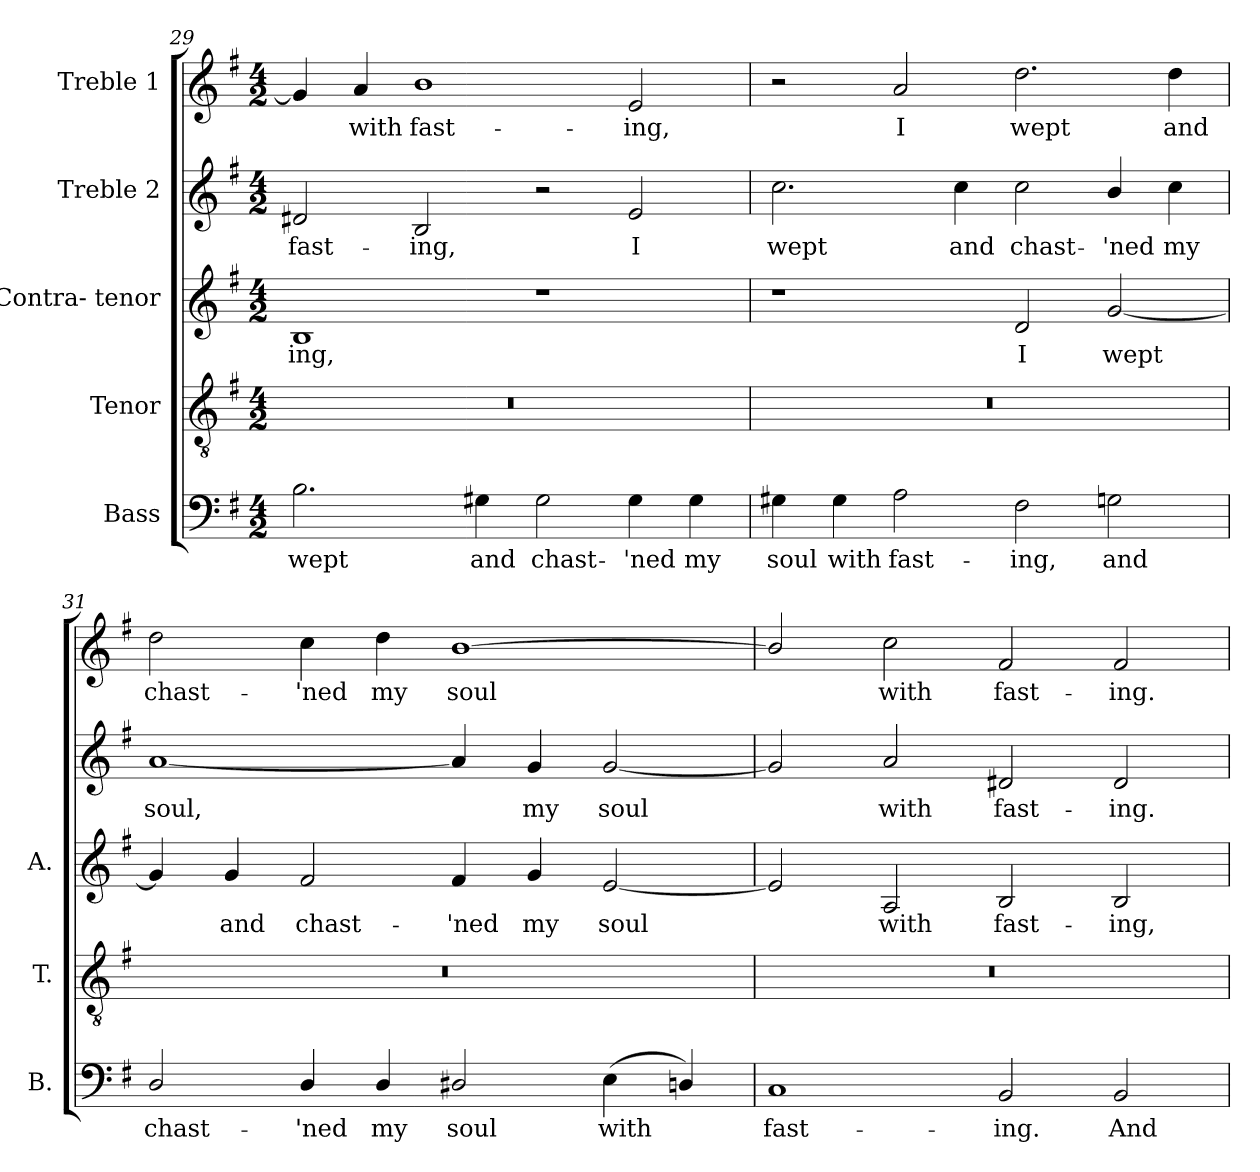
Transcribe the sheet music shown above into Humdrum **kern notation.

**kern	**text	**kern	**kern	**text	**kern	**text	**kern	**text
*part5	*part5	*part4	*part3	*part3	*part2	*part2	*part1	*part1
*staff5	*staff5	*staff4	*staff3	*staff3	*staff2	*staff2	*staff1	*staff1
*I"Bass	*	*I"Tenor	*I"Contra- tenor	*	*I"Treble 2	*	*I"Treble 1	*
*I'B.	*	*I'T.	*I'A.	*	*	*	*	*
*clefF4	*	*clefGv2	*clefG2	*	*clefG2	*	*clefG2	*
*	*	*ITrd7c12	*	*	*	*	*	*
*k[f#]	*	*k[f#]	*k[f#]	*	*k[f#]	*	*k[f#]	*
*G:	*	*G:	*G:	*	*G:	*	*G:	*
*M4/2	*	*M4/2	*M4/2	*	*M4/2	*	*M4/2	*
=29	=29	=29	=29	=29	=29	=29	=29	=29
!	!LO:LY:b:color=#000000	!LO:N:vis=1	!	!	!	!	!	!
!	!	!	!	!LO:LY:b:color=#000000	!	!	!	!
!	!	!	!	!	!	!LO:LY:b:color=#000000	!	!
2.Bi\	wept	0r	1Bi	-ing,	2d#Xi/	fast-	4gi/]	.
!	!	!	!	!	!	!	!	!LO:LY:b:color=#000000
.	.	.	.	.	.	.	4ai/	with
!	!	!	!	!	!	!LO:LY:b:color=#000000	!	!
!	!	!	!	!	!	!	!	!LO:LY:b:color=#000000
.	.	.	.	.	2Bi/	-ing,	1bi	fast-
!	!LO:LY:b:color=#000000	!	!	!	!	!	!	!
4G#Xi\	and	.	.	.	.	.	.	.
!	!LO:LY:b:color=#000000	!	!	!	!	!	!	!
2G#i\	chast-	.	1r	.	2r	.	.	.
!	!LO:LY:b:color=#000000	!	!	!	!	!	!	!
!	!	!	!	!	!	!LO:LY:b:color=#000000	!	!
!	!	!	!	!	!	!	!	!LO:LY:b:color=#000000
4G#i\	-'ned	.	.	.	2ei/	I	2ei/	-ing,
!	!LO:LY:b:color=#000000	!	!	!	!	!	!	!
4G#i\	my	.	.	.	.	.	.	.
!!LO:PB:g=z
=30	=30	=30	=30	=30	=30	=30	=30	=30
!	!LO:LY:b:color=#000000	!LO:N:vis=1	!	!	!	!	!	!
!	!	!	!	!	!	!LO:LY:b:color=#000000	!	!
4G#Xi\	soul	0r	1r	.	2.cci\	wept	2r	.
!	!LO:LY:b:color=#000000	!	!	!	!	!	!	!
4G#i\	with	.	.	.	.	.	.	.
!	!LO:LY:b:color=#000000	!	!	!	!	!	!	!
!	!	!	!	!	!	!	!	!LO:LY:b:color=#000000
2Ai\	fast-	.	.	.	.	.	2ai/	I
!	!	!	!	!	!	!LO:LY:b:color=#000000	!	!
.	.	.	.	.	4cci\	and	.	.
!	!LO:LY:b:color=#000000	!	!	!	!	!	!	!
!	!	!	!	!LO:LY:b:color=#000000	!	!	!	!
!	!	!	!	!	!	!LO:LY:b:color=#000000	!	!
!	!	!	!	!	!	!	!	!LO:LY:b:color=#000000
2F#i\	-ing,	.	2di/	I	2cci\	chast-	2.ddi\	wept
!	!LO:LY:b:color=#000000	!	!	!	!	!	!	!
!	!	!	!	!LO:LY:b:color=#000000	!	!	!	!
!	!	!	!	!	!	!LO:LY:b:color=#000000	!	!
2Gni\	and	.	[2gi/	wept	4bi/	-'ned	.	.
!	!	!	!	!	!	!LO:LY:b:color=#000000	!	!
!	!	!	!	!	!	!	!	!LO:LY:b:color=#000000
.	.	.	.	.	4cci\	my	4ddi\	and
=31	=31	=31	=31	=31	=31	=31	=31	=31
!	!LO:LY:b:color=#000000	!LO:N:vis=1	!	!	!	!	!	!
!	!	!	!	!	!	!LO:LY:b:color=#000000	!	!
!	!	!	!	!	!	!	!	!LO:LY:b:color=#000000
2Di/	chast-	0r	4gi/]	.	[1ai	soul,	2ddi\	chast-
!	!	!	!	!LO:LY:b:color=#000000	!	!	!	!
.	.	.	4gi/	and	.	.	.	.
!	!LO:LY:b:color=#000000	!	!	!	!	!	!	!
!	!	!	!	!LO:LY:b:color=#000000	!	!	!	!
!	!	!	!	!	!	!	!	!LO:LY:b:color=#000000
4Di/	-'ned	.	2f#i/	chast-	.	.	4cci\	-'ned
!	!LO:LY:b:color=#000000	!	!	!	!	!	!	!
!	!	!	!	!	!	!	!	!LO:LY:b:color=#000000
4Di/	my	.	.	.	.	.	4ddi\	my
!	!LO:LY:b:color=#000000	!	!	!	!	!	!	!
!	!	!	!	!LO:LY:b:color=#000000	!	!	!	!
!	!	!	!	!	!	!	!	!LO:LY:b:color=#000000
2D#Xi/	soul	.	4f#i/	-'ned	4ai/]	.	[1bi	soul
!	!	!	!	!LO:LY:b:color=#000000	!	!	!	!
!	!	!	!	!	!	!LO:LY:b:color=#000000	!	!
.	.	.	4gi/	my	4gi/	my	.	.
!	!LO:LY:b:color=#000000	!	!	!	!	!	!	!
!	!	!	!	!LO:LY:b:color=#000000	!	!	!	!
!	!	!	!	!	!	!LO:LY:b:color=#000000	!	!
(4Ei\	with	.	[2ei/	soul	[2gi/	soul	.	.
4Dni/)	.	.	.	.	.	.	.	.
=32	=32	=32	=32	=32	=32	=32	=32	=32
!	!LO:LY:b:color=#000000	!LO:N:vis=1	!	!	!	!	!	!
1Ci	fast-	0r	2ei/]	.	2gi/]	.	2bi/]	.
!	!	!	!	!LO:LY:b:color=#000000	!	!	!	!
!	!	!	!	!	!	!LO:LY:b:color=#000000	!	!
!	!	!	!	!	!	!	!	!LO:LY:b:color=#000000
.	.	.	2Ai/	with	2ai/	with	2cci\	with
!	!LO:LY:b:color=#000000	!	!	!	!	!	!	!
!	!	!	!	!LO:LY:b:color=#000000	!	!	!	!
!	!	!	!	!	!	!LO:LY:b:color=#000000	!	!
!	!	!	!	!	!	!	!	!LO:LY:b:color=#000000
2BBi/	-ing.	.	2Bi/	fast-	2d#Xi/	fast-	2f#i/	fast-
!	!LO:LY:b:color=#000000	!	!	!	!	!	!	!
!	!	!	!	!LO:LY:b:color=#000000	!	!	!	!
!	!	!	!	!	!	!LO:LY:b:color=#000000	!	!
!	!	!	!	!	!	!	!	!LO:LY:b:color=#000000
2BBi/	And	.	2Bi/	-ing,	2d#i/	-ing.	2f#i/	-ing.
=	=	=	=	=	=	=	=	=
*-	*-	*-	*-	*-	*-	*-	*-	*-
